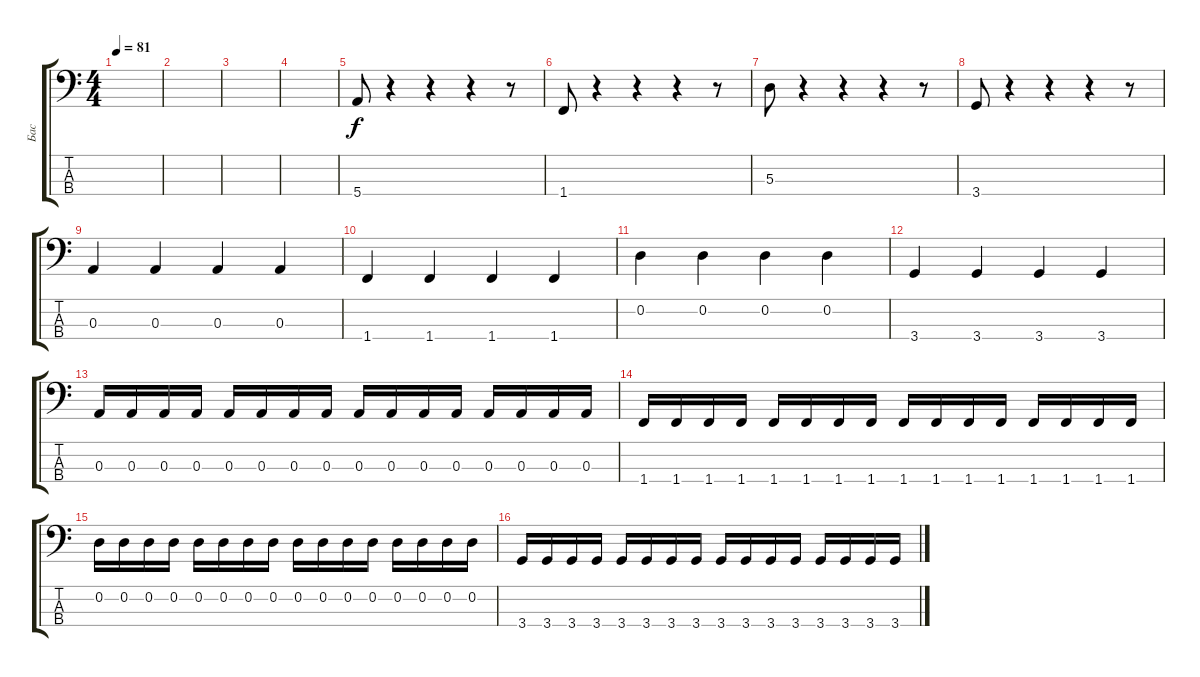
\track ("Бас" "Бас") {instrument electricbassfinger}
\staff {score tabs}
\tuning (G2 D2 A1 E1) {hide}
\ts (4 4)
\tempo 81
\clef f4
\ks c
|
|
|
|
5.4.8 r.4 r.4 r.4 r.8 |
1.4.8 r.4 r.4 r.4 r.8 |
5.3.8 r.4 r.4 r.4 r.8 |
3.4.8 r.4 r.4 r.4 r.8 |
0.3.4 0.3.4 0.3.4 0.3.4 |
1.4.4 1.4.4 1.4.4 1.4.4 |
0.2.4 0.2.4 0.2.4 0.2.4 |
3.4.4 3.4.4 3.4.4 3.4.4 |
0.3.16 0.3.16 0.3.16 0.3.16 0.3.16 0.3.16 0.3.16 0.3.16 0.3.16 0.3.16 0.3.16 0.3.16 0.3.16 0.3.16 0.3.16 0.3.16 |
1.4.16 1.4.16 1.4.16 1.4.16 1.4.16 1.4.16 1.4.16 1.4.16 1.4.16 1.4.16 1.4.16 1.4.16 1.4.16 1.4.16 1.4.16 1.4.16 |
0.2.16 0.2.16 0.2.16 0.2.16 0.2.16 0.2.16 0.2.16 0.2.16 0.2.16 0.2.16 0.2.16 0.2.16 0.2.16 0.2.16 0.2.16 0.2.16 |
3.4.16 3.4.16 3.4.16 3.4.16 3.4.16 3.4.16 3.4.16 3.4.16 3.4.16 3.4.16 3.4.16 3.4.16 3.4.16 3.4.16 3.4.16 3.4.16
